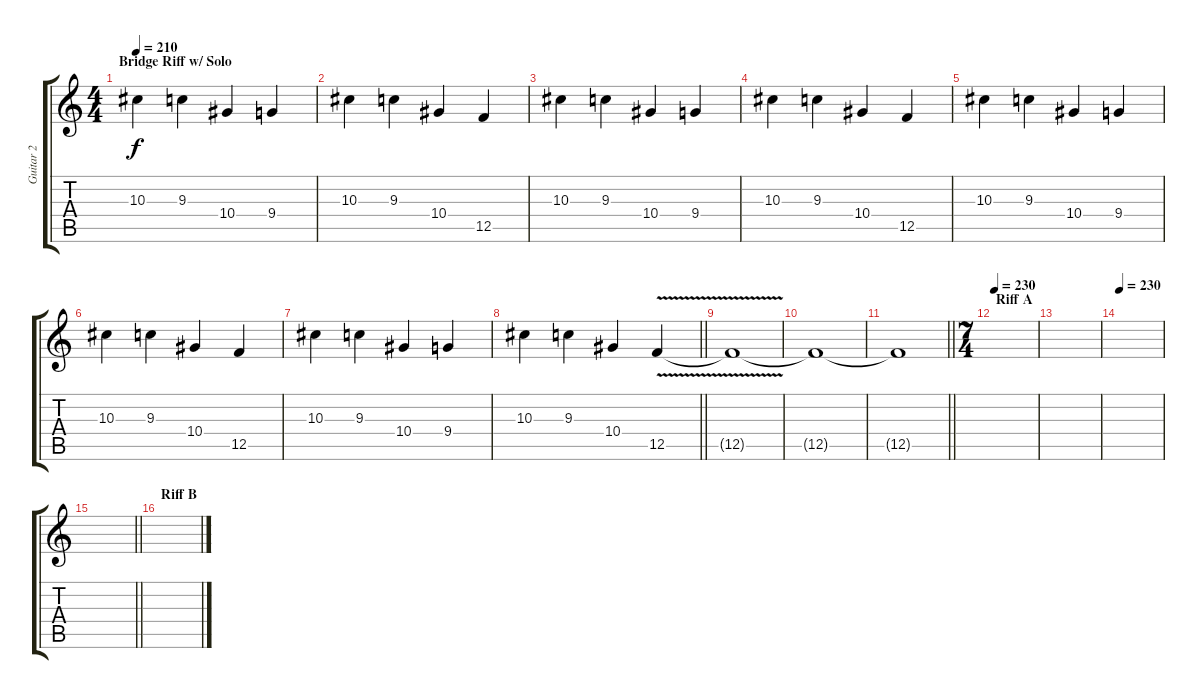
\track ("Guitar 2" "Guitar 2") {instrument distortionguitar}
\staff {score tabs}
\tuning (C4 G3 Eb3 Bb2 F2 C2) {hide}
\ts (4 4)
\section ("" "Bridge Riff w/ Solo")
\tempo 210
\clef g2
\ks c
10.3.4{dy f} 9.3.4 10.4.4 9.4.4 |
10.3.4 9.3.4 10.4.4 12.5.4 |
10.3.4 9.3.4 10.4.4 9.4.4 |
10.3.4 9.3.4 10.4.4 12.5.4 |
10.3.4 9.3.4 10.4.4 9.4.4 |
10.3.4 9.3.4 10.4.4 12.5.4 |
10.3.4 9.3.4 10.4.4 9.4.4 |
\barLineRight lightlight
10.3.4 9.3.4 10.4.4 12.5{v}.4 |
12.5{t}.1 |
12.5{t}.1 |
\barLineRight lightlight
12.5{t}.1 |
\ts (7 4)
\section ("" "Riff A")
\tempo 230
|
|
\tempo 230
|
\barLineRight lightlight
|
\section ("" "Riff B")
